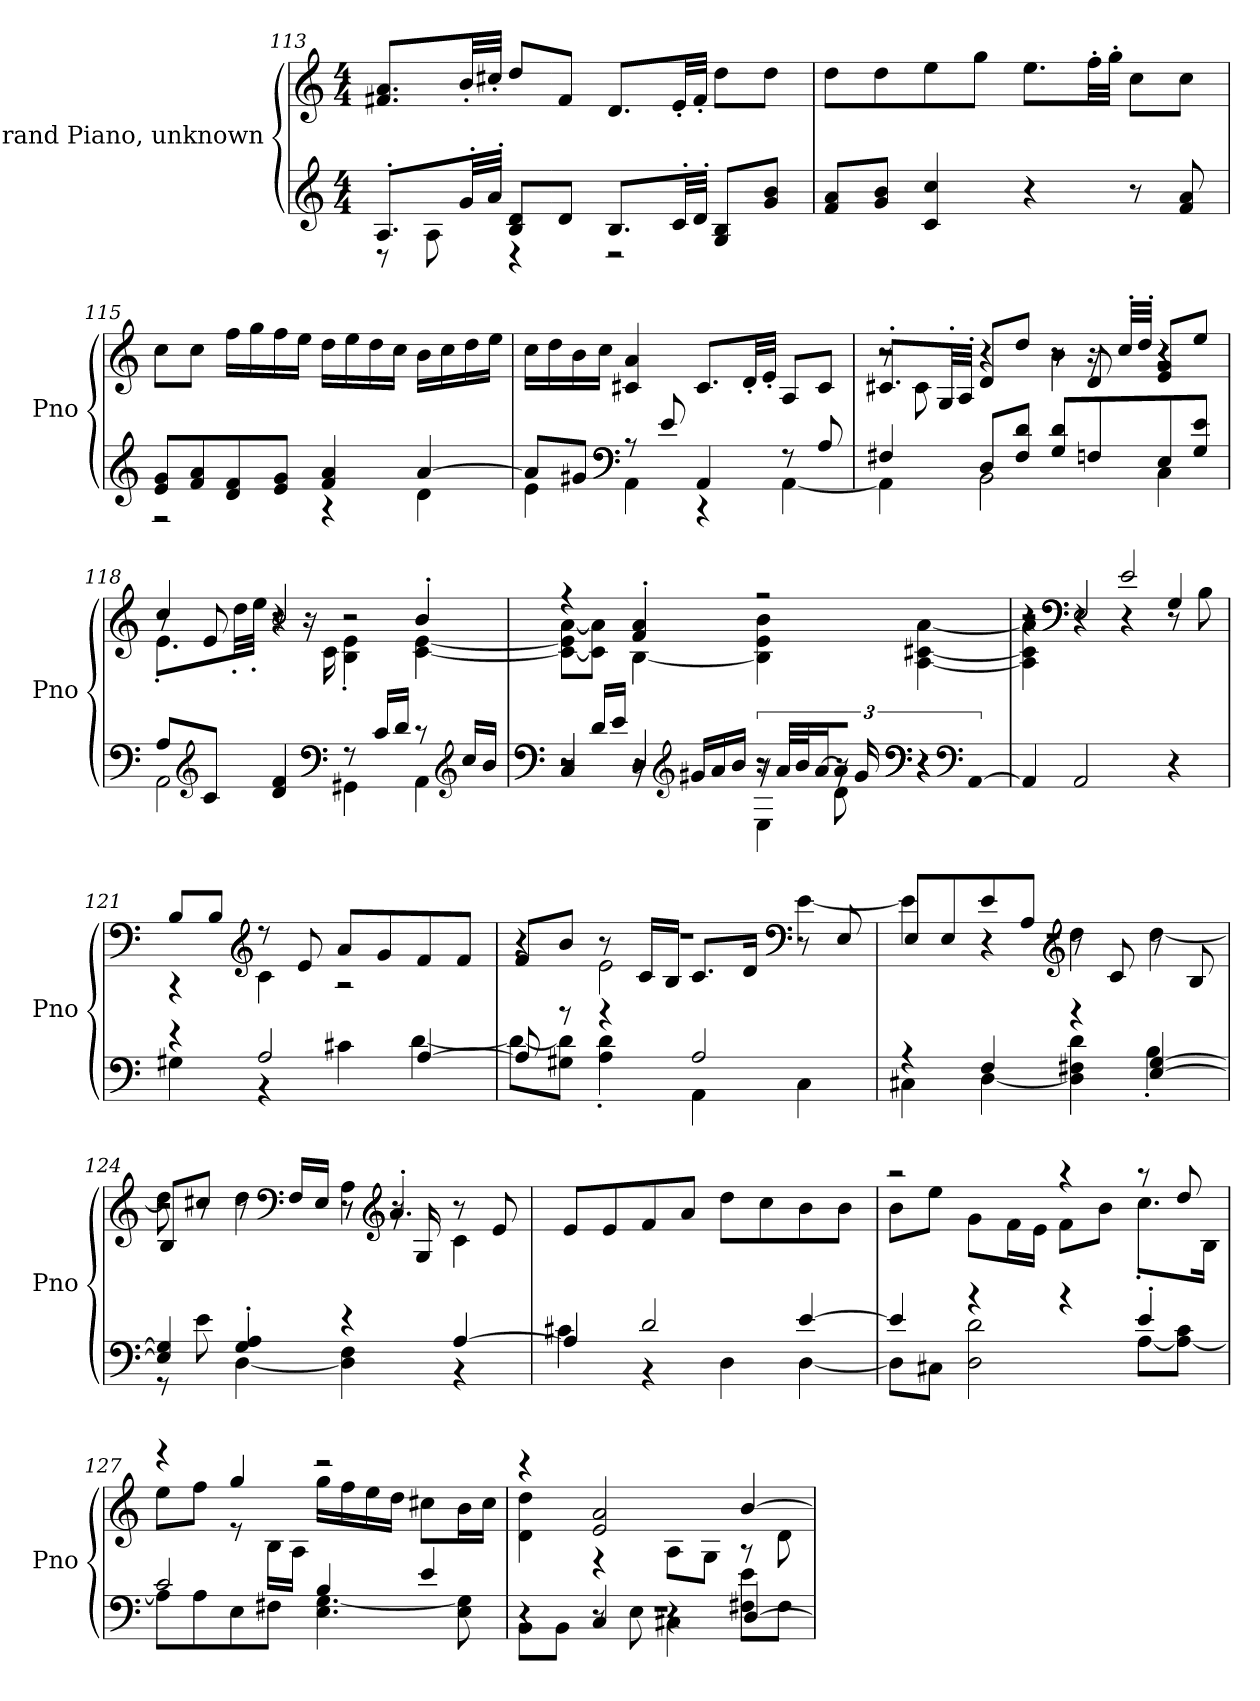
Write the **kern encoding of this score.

**kern	**kern
*part1	*part1
*staff2	*staff1
*I"Grand Piano, unknown	*
*I'Pno	*
*clefG2	*clefG2
*k[]	*k[]
*M4/4	*M4/4
=113	=113
*^	*
8.A'/L	8r	8.f#X/ 8.a/L
.	8A\	.
32g'/LL	.	32b'/LL
32a'/JJJ	.	32cc#X'/JJJ
8B/ 8d/L	4r	8dd/L
8d/J	.	8f#/J
8.B/L	2r	8.d/L
32c'/LL	.	32e'/LL
32d'/JJJ	.	32f#'/JJJ
8G/ 8B/L	.	8dd\L
8g/ 8b/J	.	8dd\J
*v	*v	*
!!LO:LB:g=z
=114	=114
8f/ 8a/L	8dd\L
8g/ 8b/J	8dd\
4c/ 4cc/	8ee\
.	8gg\J
4r	8.ee\L
.	32ff'\LL
.	32gg'\JJJ
8r	8cc\L
8f/ 8a/	8cc\J
=115	=115
*^	*
8e/ 8g/L	2r	8cc\L
8f/ 8a/	.	8cc\J
8d/ 8f/	.	16ff\LL
.	.	16gg\
8e/ 8g/J	.	16ff\
.	.	16ee\JJ
4f/ 4a/	4r	16dd\LL
.	.	16ee\
.	.	16dd\
.	.	16cc\JJ
[4a/	4d\	16b\LL
.	.	16cc\
.	.	16dd\
.	.	16ee\JJ
=116	=116	=116
8a/L]	4e\	16cc\LL
.	.	16dd\
8g#X/J	.	16b\
.	.	16cc\JJ
*clefF4	*	*
8r	4AA\	4c#X/ 4a/
8e/	.	.
4AA/	4r	8.c#/L
.	.	32d'/LL
.	.	32e'/JJJ
8r	[4AA\	8A/L
8A/	.	8c#/J
!!LO:LB:g=z
=117	=117	=117
*	*	*^
*	*	*	*^
4F#X/	4AA\]	8.c#X'/L	8r	2r
.	.	.	8c#\	.
.	.	32G'/LL	.	.
.	.	32A'/JJJ	.	.
8D/L	2BB\	8d/L	4r	.
8F#/ 8d/J	.	8dd/J	.	.
8G/ 8d/L	.	8r	4b\	8r
8Fn/	.	16r	.	8d/
.	.	32cc'/LLL	.	.
.	.	32dd'/JJJ	.	.
8E/	4C\	8e/ 8g/L	4r	4r
8G/ 8e/J	.	8ee/J	.	.
=118	=118	=118	=118	=118
8A/L	2AA\	4cc/	8.e'\L	8r
*clefG2	*	*	*	*
8c/J	.	.	.	8e/
.	.	.	32dd'\LL	.
.	.	.	32ee'\JJJ	.
4d/ 4f/	.	2b/	8r	4r
.	.	.	16r	.
.	.	.	16c\	.
*clefF4	*	*	*	*
8r	4GG#X\	.	4B\' 4e\'	2r
16c/LL	.	.	.	.
16d/JJ	.	.	.	.
8r	4AA\	4b'/	[4c\ [4e\	.
*clefG2	*	*	*	*
16cc/LL	.	.	.	.
16b/JJ	.	.	.	.
*v	*v	*	*	*
*	*v	*v	*v
!!LO:LB:g=z
=119	=119
*clefF4	*
*^	*^
*	*^	*	*
*	*	*^	*	*
8r	2r	4C/	2r	4r	8c\_ 8e\] [8a\L
16d/LL	.	.	.	.	8c\] 8a\]J
16e/JJ	.	.	.	.	.
16r	.	4D/	.	4f/' 4a/'	[4B\
*clefG2	*	*	*	*	*
16g#X/LL	.	.	.	.	.
16a/	.	.	.	.	.
16b/JJ	.	.	.	.	.
24r	8r	8r	4E\	2r	4B\] 4e\ 4b\
48a/LLL	.	.	.	.	.
48b/J	.	.	.	.	.
[24a/J	.	.	.	.	.
8a/J]	8d\	16r	.	.	.
.	.	16g#/	.	.	.
*clefF4	*	*	*	*	*
[4AA/	4r	4r	4r	.	[4A\ [4c#X\ [4a\
*v	*v	*v	*v	*	*
=120	=120	=120
*	*	*^
4AA/]	4r	4A\] 4c#\] 4a\]	2r
*	*clefF4	*	*
2AA/	2E/	4r	.
.	.	4r	2e/
4r	4G/	8r	.
.	.	8B\	.
*	*	*v	*v
=121	=121	=121
*^	*	*
4r	4G#X\	8B/L	4r
.	.	8B/J	.
*	*	*clefG2	*
2A/	4r	8r	4c\
.	.	8e/	.
.	4c#X\	8a/L	2r
.	.	8g/	.
[4A/	[4d\	8f/	.
.	.	8f/J	.
!!LO:PB:g=z
=122	=122	=122	=122
*	*	*	*^
8A/]	8d\L_	1r	4r	8f/L
8r	8G#X\ 8d\]J	.	.	8b/J
4r	4A\' 4d\'	.	2e\	8r
.	.	.	.	16c/LL
.	.	.	.	16B/JJ
2A/	4AA\	.	.	8.c/L
.	.	.	.	16d/Jk
*	*	*clefF4	*	*
.	4C\	.	[4e\	8r
.	.	.	.	8E/
=123	=123	=123	=123	=123
4r	4C#X\	1r	4e\]	8E/L
.	.	.	.	8E/
4F/	[4D\	.	4r	8e/
.	.	.	.	8A/J
*	*	*clefG2	*	*
4r	4D\] 4F#X\ 4d\	.	4dd\	8r
.	.	.	.	8c/
[4E/ [4G/	4B'\	.	[4dd\	8r
.	.	.	.	8B/
=124	=124	=124	=124	=124
4E/] 4G/]	8r	2r	8dd\]	8B/L
.	8e\	.	8r	8cc#X/J
4G/' 4A/'	[4D\	.	4dd\	8r
*	*	*clefF4	*	*
.	.	.	.	16F/LL
.	.	.	.	16E/JJ
4r	4D\] 4F\	8r	4A\	8r
*	*	*clefG2	*	*
.	.	4.a'/	.	16r
.	.	.	.	16G/
[4A/	4r	.	4c\	8r
.	.	.	.	8e/
*	*	*v	*v	*v
!!LO:LB:g=z
=125	=125	=125
4A/]	4c#X\	8e/L
.	.	8e/
2d/	4r	8f/
.	.	8a/J
.	4D\	8dd\L
.	.	8cc\
[4e/	[4D\	8b\
.	.	8b\J
=126	=126	=126
*	*	*^
4e/]	8D\L]	2r	8b\L
.	8C#X\J	.	8ee\J
4r	2D\ 2d\	.	8g\L
.	.	.	16f\L
.	.	.	16e\JJ
4r	.	4r	8f\L
.	.	.	8b\J
4e'/	[8A\L	8r	8.cc'\L
.	8A\_ 8c\J	8dd/	.
.	.	.	16B\Jk
=127	=127	=127	=127
2c/	8A\L]	4r	8ee\L
.	8A\	.	8ff\J
.	8E\	4gg/	8r
.	8F#X\J	.	16B\LL
.	.	.	16A\JJ
4B/	4.E\ [4.G\	2r	16gg\LL
.	.	.	16ff\
.	.	.	16ee\
.	.	.	16dd\JJ
4e/	.	.	8cc#X\L
.	8E\ 8G\]	.	16b\L
.	.	.	16cc#\JJ
=128	=128	=128	=128
*	*^	*	*
1r	8BB\L	4r	4r	4d\ 4dd\
.	8BB\J	.	.	.
.	8r	4C/	2e/ 2a/	4r
.	8E\	.	.	.
.	4C#X\	4r	.	8A\L
.	.	.	.	8G\J
.	8F#X\ 8e\L	[4D/	[4b/	8r
.	8F#\J	.	.	8d\
*v	*v	*v	*	*
*	*v	*v
=	=
*-	*-
